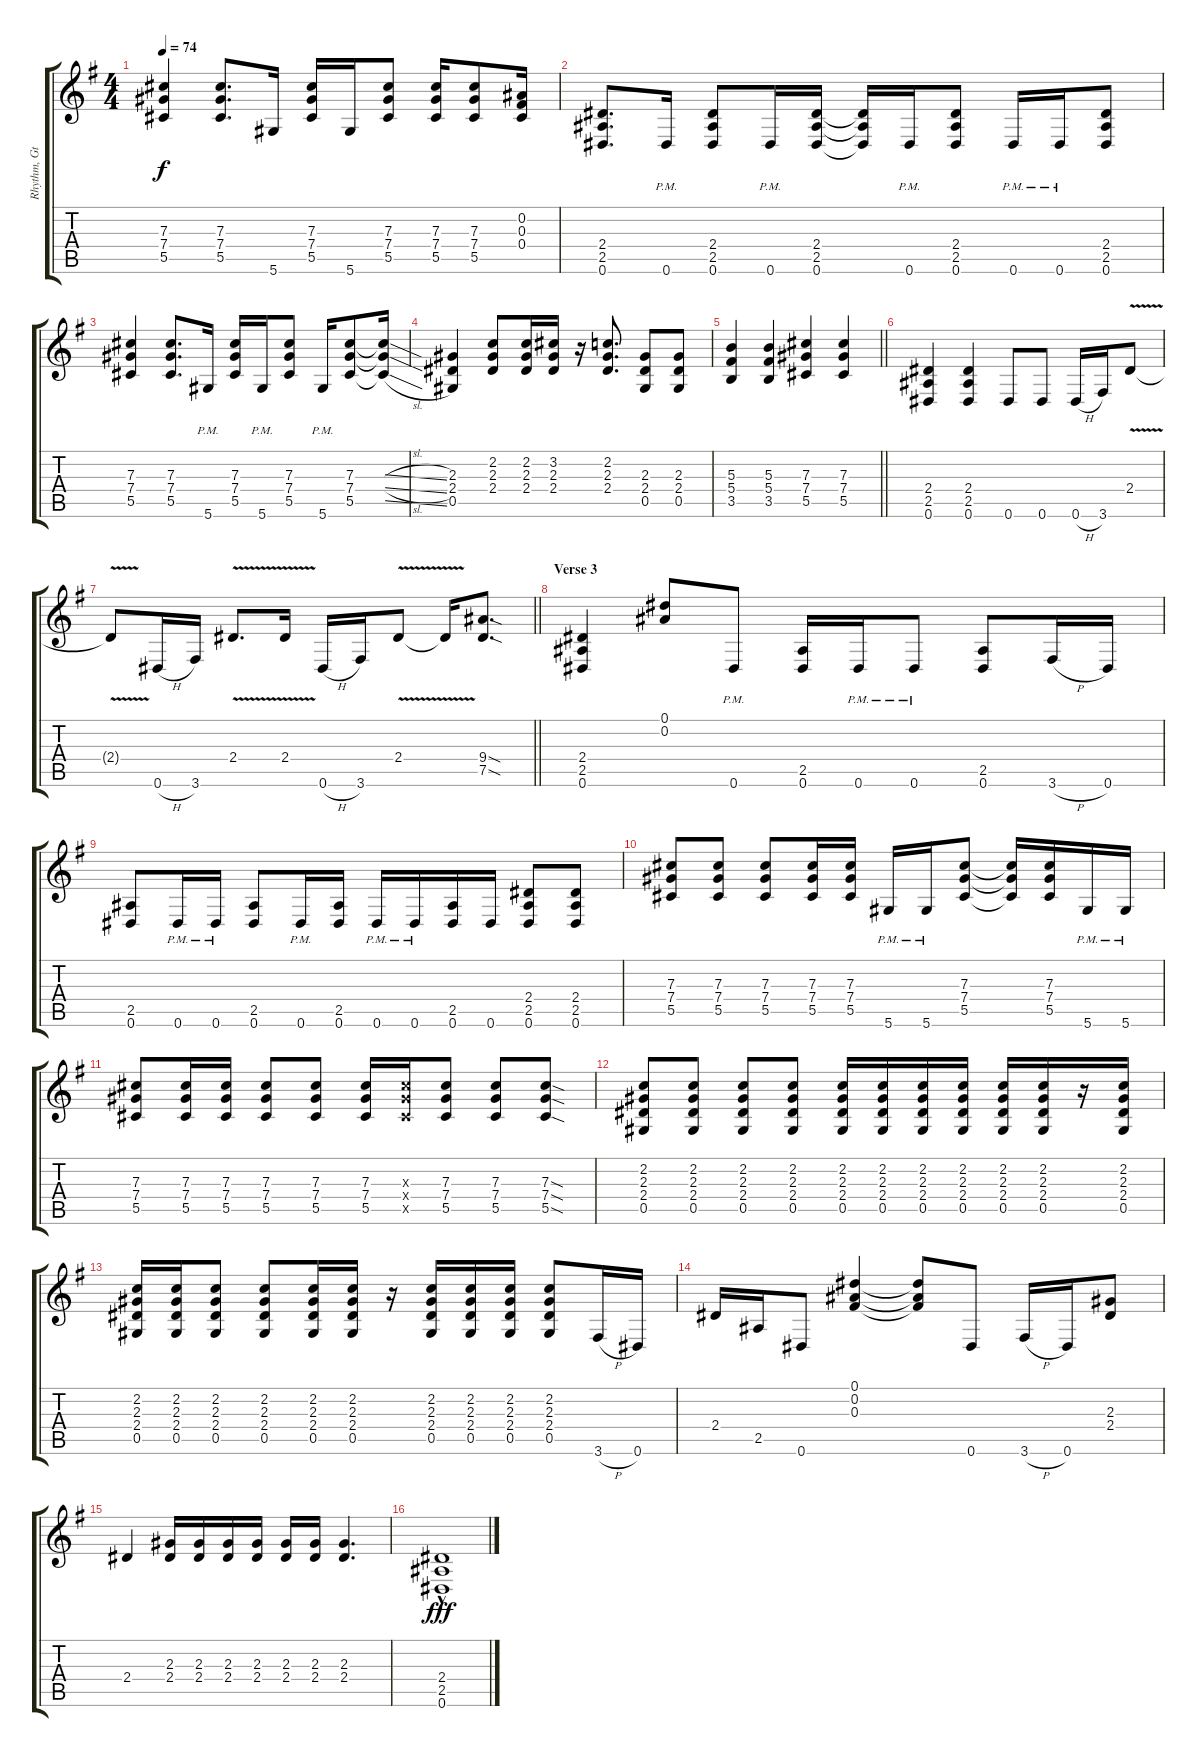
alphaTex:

\track ("Rhythm, Gtr.1, Hetfield" "Rhythm, Gt") {instrument electricguitarclean}
\staff {score tabs}
\tuning (Eb4 Bb3 Gb3 Db3 Ab2 Eb2) {hide}
\ts (4 4)
\tempo 74
\clef g2
\ks g
(7.3 7.4 5.5).4{dy f} (7.3 7.4 5.5).8{d} 5.6.16 (7.3 7.4 5.5).16 5.6.16 (7.3 7.4 5.5).8 (7.3 7.4 5.5).16 (7.3 7.4 5.5).8 (0.2 0.3 0.4).16 |
(2.4 2.5 0.6).8{d} 0.6{pm}.16 (2.4 2.5 0.6).8 0.6{pm}.16 (2.4 2.5 0.6).16 (2.4{t} 2.5{t} 0.6{t}).16 0.6{pm}.16 (2.4 2.5 0.6).8 0.6{pm}.16 0.6{pm}.16 (2.4 2.5 0.6).8 |
(7.3 7.4 5.5).4 (7.3 7.4 5.5).8{d} 5.6{pm}.16 (7.3 7.4 5.5).16 5.6{pm}.16 (7.3 7.4 5.5).8 5.6{pm}.16 (7.3 7.4 5.5).8 (7.3{sl t} 7.4{sl t} 5.5{sl t}).16 |
(2.3 2.4 0.5).4 (2.2 2.3 2.4).8 (2.2 2.3 2.4).16 (3.2 2.3 2.4).16 r.16 (2.2 2.3 2.4).8{d} (2.3 2.4 0.5).8 (2.3 2.4 0.5).8 |
\barLineRight lightlight
(5.3 5.4 3.5).4 (5.3 5.4 3.5).4 (7.3 7.4 5.5).4 (7.3 7.4 5.5).4 |
(2.4 2.5 0.6).4 (2.4 2.5 0.6).4 0.6.8 0.6.8 0.6{h}.16 3.6.16 2.4{v}.8 |
\barLineRight lightlight
2.4{v t}.8 0.6{h}.16 3.6.16 2.4{v}.8{d} 2.4{v}.16 0.6{h}.16 3.6.16 2.4{v}.8 2.4{t}.16 (9.4{sod} 7.5{sod}).8{d} |
\section ("" "Verse 3")
(2.4 2.5 0.6).4 (0.1 0.2).8 0.6{pm}.8 (2.5 0.6).16 0.6{pm}.16 0.6{pm}.8 (2.5 0.6).8 3.6{h}.16 0.6.16 |
(2.5 0.6).8 0.6{pm}.16 0.6{pm}.16 (2.5 0.6).8 0.6{pm}.16 (2.5 0.6).16 0.6{pm}.16 0.6{pm}.16 (2.5 0.6).16 0.6.16 (2.4 2.5 0.6).8 (2.4 2.5 0.6).8 |
(7.3 7.4 5.5).8 (7.3 7.4 5.5).8 (7.3 7.4 5.5).8 (7.3 7.4 5.5).16 (7.3 7.4 5.5).16 5.6{pm}.16 5.6{pm}.16 (7.3 7.4 5.5).8 (7.3{t} 7.4{t} 5.5{t}).16 (7.3 7.4 5.5).16 5.6{pm}.16 5.6{pm}.16 |
(7.3 7.4 5.5).8 (7.3 7.4 5.5).16 (7.3 7.4 5.5).16 (7.3 7.4 5.5).8 (7.3 7.4 5.5).8 (7.3 7.4 5.5).16 (7.3{x} 7.4{x} 5.5{x}).16 (7.3 7.4 5.5).8 (7.3 7.4 5.5).8 (7.3{sod} 7.4{sod} 5.5{sod}).8 |
(2.2 2.3 2.4 0.5).8 (2.2 2.3 2.4 0.5).8 (2.2 2.3 2.4 0.5).8 (2.2 2.3 2.4 0.5).8 (2.2 2.3 2.4 0.5).16 (2.2 2.3 2.4 0.5).16 (2.2 2.3 2.4 0.5).16 (2.2 2.3 2.4 0.5).16 (2.2 2.3 2.4 0.5).16 (2.2 2.3 2.4 0.5).16 r.16 (2.2 2.3 2.4 0.5).16 |
(2.2 2.3 2.4 0.5).16 (2.2 2.3 2.4 0.5).16 (2.2 2.3 2.4 0.5).8 (2.2 2.3 2.4 0.5).8 (2.2 2.3 2.4 0.5).16 (2.2 2.3 2.4 0.5).16 r.16 (2.2 2.3 2.4 0.5).16 (2.2 2.3 2.4 0.5).16 (2.2 2.3 2.4 0.5).16 (2.2 2.3 2.4 0.5).8 3.6{h}.16 0.6.16 |
2.4.16 2.5.16 0.6.8 (0.1 0.2 0.3).4 (0.1{t} 0.2{t} 0.3{t}).8 0.6.8 3.6{h}.16 0.6.16 (2.3 2.4).8 |
2.4.4 (2.3 2.4).16 (2.3 2.4).16 (2.3 2.4).16 (2.3 2.4).16 (2.3 2.4).16 (2.3 2.4).16 (2.3 2.4).4{d} |
(2.4{hac} 2.5 0.6).1{dy fff}
